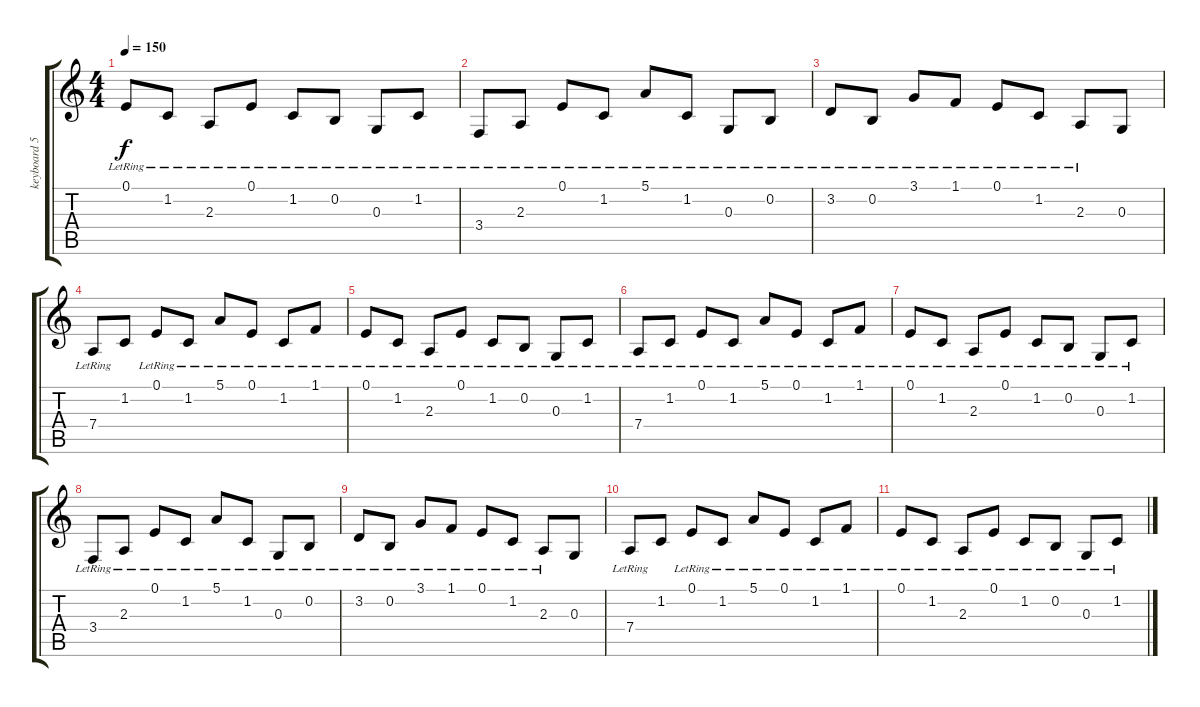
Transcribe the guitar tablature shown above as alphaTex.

\track ("keyboard 5" "keyboard 5") {instrument choiraahs}
\staff {score tabs}
\tuning (E4 B3 G3 D3 A2 E2) {hide}
\ts (4 4)
\tempo 150
\clef g2
\ks c
0.1{lr}.8{dy f} 1.2{lr}.8 2.3{lr}.8 0.1{lr}.8 1.2{lr}.8 0.2{lr}.8 0.3{lr}.8 1.2{lr}.8 |
3.4{lr}.8{balance 8} 2.3{lr}.8 0.1{lr}.8 1.2{lr}.8 5.1{lr}.8{balance 12} 1.2{lr}.8 0.3{lr}.8 0.2{lr}.8 |
3.2{lr}.8{balance 4} 0.2{lr}.8 3.1{lr}.8 1.1{lr}.8 0.1{lr}.8{balance 16} 1.2{lr}.8 2.3{lr}.8 0.3.8 |
7.4{lr}.8{balance 0} 1.2.8 0.1{lr}.8 1.2{lr}.8 5.1{lr}.8 0.1{lr}.8 1.2{lr}.8 1.1{lr}.8 |
0.1{lr}.8 1.2{lr}.8 2.3{lr}.8 0.1{lr}.8 1.2{lr}.8 0.2{lr}.8 0.3{lr}.8 1.2{lr}.8 |
7.4{lr}.8{balance 16} 1.2{lr}.8 0.1{lr}.8 1.2{lr}.8 5.1{lr}.8 0.1{lr}.8 1.2{lr}.8 1.1{lr}.8 |
0.1{lr}.8 1.2{lr}.8 2.3{lr}.8 0.1{lr}.8 1.2{lr}.8 0.2{lr}.8 0.3{lr}.8 1.2{lr}.8 |
3.4{lr}.8{balance 8} 2.3{lr}.8 0.1{lr}.8 1.2{lr}.8 5.1{lr}.8{balance 12} 1.2{lr}.8 0.3{lr}.8 0.2{lr}.8 |
3.2{lr}.8{balance 4} 0.2{lr}.8 3.1{lr}.8 1.1{lr}.8 0.1{lr}.8{balance 16} 1.2{lr}.8 2.3{lr}.8 0.3.8 |
7.4{lr}.8{volume 0 balance 8} 1.2.8 0.1{lr}.8 1.2{lr}.8 5.1{lr}.8 0.1{lr}.8 1.2{lr}.8 1.1{lr}.8 |
0.1{lr}.8 1.2{lr}.8 2.3{lr}.8 0.1{lr}.8 1.2{lr}.8 0.2{lr}.8 0.3{lr}.8 1.2{lr}.8
